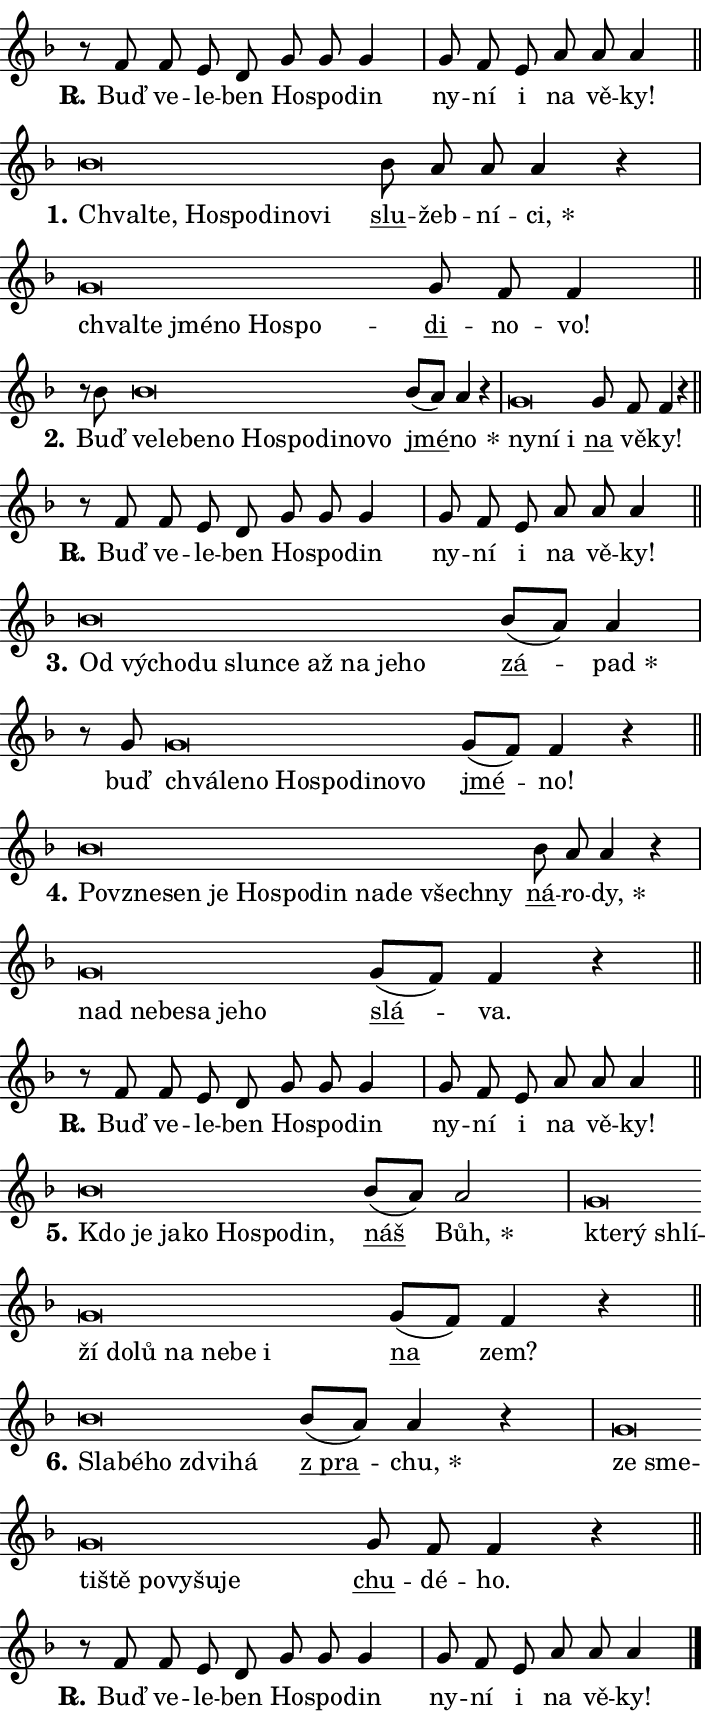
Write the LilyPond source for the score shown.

\version "2.24.0"
\header { tagline = "" }
\paper {
  indent = 0\cm
  top-margin = 0\cm
  right-margin = 0.13\cm % to fit lyric hyphens
  bottom-margin = 0\cm
  left-margin = 0\cm
  paper-width = 12\cm
  page-breaking = #ly:one-page-breaking
  system-system-spacing.basic-distance = #11
  score-system-spacing.basic-distance = #11
  ragged-last = ##f
}


%% Author: Thomas Morley
%% https://lists.gnu.org/archive/html/lilypond-user/2020-05/msg00002.html
#(define (line-position grob)
"Returns position of @var[grob} in current system:
   @code{'start}, if at first time-step
   @code{'end}, if at last time-step
   @code{'middle} otherwise
"
  (let* ((col (ly:item-get-column grob))
         (ln (ly:grob-object col 'left-neighbor))
         (rn (ly:grob-object col 'right-neighbor))
         (col-to-check-left (if (ly:grob? ln) ln col))
         (col-to-check-right (if (ly:grob? rn) rn col))
         (break-dir-left
           (and
             (ly:grob-property col-to-check-left 'non-musical #f)
             (ly:item-break-dir col-to-check-left)))
         (break-dir-right
           (and
             (ly:grob-property col-to-check-right 'non-musical #f)
             (ly:item-break-dir col-to-check-right))))
        (cond ((eqv? 1 break-dir-left) 'start)
              ((eqv? -1 break-dir-right) 'end)
              (else 'middle))))

#(define (tranparent-at-line-position vctor)
  (lambda (grob)
  "Relying on @code{line-position} select the relevant enry from @var{vctor}.
Used to determine transparency,"
    (case (line-position grob)
      ((end) (not (vector-ref vctor 0)))
      ((middle) (not (vector-ref vctor 1)))
      ((start) (not (vector-ref vctor 2))))))

noteHeadBreakVisibility =
#(define-music-function (break-visibility)(vector?)
"Makes @code{NoteHead}s transparent relying on @var{break-visibility}"
#{
  \override NoteHead.transparent =
    #(tranparent-at-line-position break-visibility)
#})

#(define delete-ledgers-for-transparent-note-heads
  (lambda (grob)
    "Reads whether a @code{NoteHead} is transparent.
If so this @code{NoteHead} is removed from @code{'note-heads} from
@var{grob}, which is supposed to be @code{LedgerLineSpanner}.
As a result ledgers are not printed for this @code{NoteHead}"
    (let* ((nhds-array (ly:grob-object grob 'note-heads))
           (nhds-list
             (if (ly:grob-array? nhds-array)
                 (ly:grob-array->list nhds-array)
                 '()))
           ;; Relies on the transparent-property being done before
           ;; Staff.LedgerLineSpanner.after-line-breaking is executed.
           ;; This is fragile ...
           (to-keep
             (remove
               (lambda (nhd)
                 (ly:grob-property nhd 'transparent #f))
               nhds-list)))
      ;; TODO find a better method to iterate over grob-arrays, similiar
      ;; to filter/remove etc for lists
      ;; For now rebuilt from scratch
      (set! (ly:grob-object grob 'note-heads)  '())
      (for-each
        (lambda (nhd)
          (ly:pointer-group-interface::add-grob grob 'note-heads nhd))
        to-keep))))

squashNotes = {
  \override NoteHead.X-extent = #'(-0.2 . 0.2)
  \override NoteHead.Y-extent = #'(-0.75 . 0)
  \override NoteHead.stencil =
    #(lambda (grob)
       (let ((pos (ly:grob-property grob 'staff-position)))
         (begin
           (if (< pos -7) (display "ERROR: Lower brevis then expected\n") (display ""))
           (if (<= pos -6) ly:text-interface::print ly:note-head::print))))
}
unSquashNotes = {
  \revert NoteHead.X-extent
  \revert NoteHead.Y-extent
  \revert NoteHead.stencil
}

hideNotes = \noteHeadBreakVisibility #begin-of-line-visible
unHideNotes = \noteHeadBreakVisibility #all-visible

% work-around for resetting accidentals
% https://lilypond.org/doc/v2.23/Documentation/notation/displaying-rhythms#unmetered-music
cadenzaMeasure = {
  \cadenzaOff
  \partial 1024 s1024
  \cadenzaOn
}

#(define-markup-command (accent layout props text) (markup?)
  "Underline accented syllable"
  (interpret-markup layout props
    #{\markup \override #'(offset . 4.3) \underline { #text }#}))

responsum = \markup \concat {
  "R" \hspace #-1.05 \path #0.1 #'((moveto 0 0.07) (lineto 0.9 0.8)) \hspace #0.05 "."
}

spaceSize = #0.6828661417322834 % exact space size for TeX Gyre Schola

\layout {
  \context {
    \Staff
    \remove "Time_signature_engraver"
    \override LedgerLineSpanner.after-line-breaking = #delete-ledgers-for-transparent-note-heads
  }
  \context {
    \Lyrics {
      \override LyricSpace.minimum-distance = \spaceSize
      \override LyricText.font-name = #"TeX Gyre Schola"
      \override LyricText.font-size = 1
      \override StanzaNumber.font-name = #"TeX Gyre Schola Bold"
      \override StanzaNumber.font-size = 1
    }
  }
  \context {
    \Score 
    \override NoteHead.text =
      #(lambda (grob) 
        (let ((pos (ly:grob-property grob 'staff-position)))
          #{\markup {
            \combine
              \halign #-0.55 \raise #(if (= pos -6) 0 0.5) \override #'(thickness . 2) \draw-line #'(3.2 . 0)
              \musicglyph "noteheads.sM1"
          }#}))
  }
}

% magnetic-lyrics.ily
%
%   written by
%     Jean Abou Samra <jean@abou-samra.fr>
%     Werner Lemberg <wl@gnu.org>
%
%   adapted by
%     Jiri Hon <jiri.hon@gmail.com>
%
% Version 2022-Apr-15

% https://www.mail-archive.com/lilypond-user@gnu.org/msg149350.html

#(define (Left_hyphen_pointer_engraver context)
   "Collect syllable-hyphen-syllable occurrences in lyrics and store
them in properties.  This engraver only looks to the left.  For
example, if the lyrics input is @code{foo -- bar}, it does the
following.

@itemize @bullet
@item
Set the @code{text} property of the @code{LyricHyphen} grob between
@q{foo} and @q{bar} to @code{foo}.

@item
Set the @code{left-hyphen} property of the @code{LyricText} grob with
text @q{foo} to the @code{LyricHyphen} grob between @q{foo} and
@q{bar}.
@end itemize

Use this auxiliary engraver in combination with the
@code{lyric-@/text::@/apply-@/magnetic-@/offset!} hook."
   (let ((hyphen #f)
         (text #f))
     (make-engraver
      (acknowledgers
       ((lyric-syllable-interface engraver grob source-engraver)
        (set! text grob)))
      (end-acknowledgers
       ((lyric-hyphen-interface engraver grob source-engraver)
        ;(when (not (grob::has-interface grob 'lyric-space-interface))
          (set! hyphen grob)));)
      ((stop-translation-timestep engraver)
       (when (and text hyphen)
         (ly:grob-set-object! text 'left-hyphen hyphen))
       (set! text #f)
       (set! hyphen #f)))))

#(define (lyric-text::apply-magnetic-offset! grob)
   "If the space between two syllables is less than the value in
property @code{LyricText@/.details@/.squash-threshold}, move the right
syllable to the left so that it gets concatenated with the left
syllable.

Use this function as a hook for
@code{LyricText@/.after-@/line-@/breaking} if the
@code{Left_@/hyphen_@/pointer_@/engraver} is active."
   (let ((hyphen (ly:grob-object grob 'left-hyphen #f)))
     (when hyphen
       (let ((left-text (ly:spanner-bound hyphen LEFT)))
         (when (grob::has-interface left-text 'lyric-syllable-interface)
           (let* ((common (ly:grob-common-refpoint grob left-text X))
                  (this-x-ext (ly:grob-extent grob common X))
                  (left-x-ext
                   (begin
                     ;; Trigger magnetism for left-text.
                     (ly:grob-property left-text 'after-line-breaking)
                     (ly:grob-extent left-text common X)))
                  ;; `delta` is the gap width between two syllables.
                  (delta (- (interval-start this-x-ext)
                            (interval-end left-x-ext)))
                  (details (ly:grob-property grob 'details))
                  (threshold (assoc-get 'squash-threshold details 0.2)))
             (when (< delta threshold)
               (let* (;; We have to manipulate the input text so that
                      ;; ligatures crossing syllable boundaries are not
                      ;; disabled.  For languages based on the Latin
                      ;; script this is essentially a beautification.
                      ;; However, for non-Western scripts it can be a
                      ;; necessity.
                      (lt (ly:grob-property left-text 'text))
                      (rt (ly:grob-property grob 'text))
                      (is-space (grob::has-interface hyphen 'lyric-space-interface))
                      (space (if is-space " " ""))
                      (extra-delta (if is-space spaceSize 0))
                      ;; Append new syllable.
                      (ltrt-space (if (and (string? lt) (string? rt))
                                (string-append lt space rt)
                                (make-concat-markup (list lt space rt))))
                      ;; Right-align `ltrt` to the right side.
                      (ltrt-space-markup (grob-interpret-markup
                               grob
                               (make-translate-markup
                                (cons (interval-length this-x-ext) 0)
                                (make-right-align-markup ltrt-space)))))
                 (begin
                   ;; Don't print `left-text`.
                   (ly:grob-set-property! left-text 'stencil #f)
                   ;; Set text and stencil (which holds all collected
                   ;; syllables so far) and shift it to the left.
                   (ly:grob-set-property! grob 'text ltrt-space)
                   (ly:grob-set-property! grob 'stencil ltrt-space-markup)
                   (ly:grob-translate-axis! grob (- (- delta extra-delta)) X))))))))))


#(define (lyric-hyphen::displace-bounds-first grob)
   ;; Make very sure this callback isn't triggered too early.
   (let ((left (ly:spanner-bound grob LEFT))
         (right (ly:spanner-bound grob RIGHT)))
     (ly:grob-property left 'after-line-breaking)
     (ly:grob-property right 'after-line-breaking)
     (ly:lyric-hyphen::print grob)))

squashThreshold = #0.4

\layout {
  \context {
    \Lyrics
    \consists #Left_hyphen_pointer_engraver
    \override LyricText.after-line-breaking =
      #lyric-text::apply-magnetic-offset!
    \override LyricHyphen.stencil = #lyric-hyphen::displace-bounds-first
    \override LyricText.details.squash-threshold = \squashThreshold
    \override LyricHyphen.minimum-distance = 0
    \override LyricHyphen.minimum-length = \squashThreshold
  }
}

squashText = \override LyricText.details.squash-threshold = 9999
unSquashText = \override LyricText.details.squash-threshold = \squashThreshold

leftText = \override LyricText.self-alignment-X = #LEFT
unLeftText = \revert LyricText.self-alignment-X

starOffset = #(lambda (grob) 
                (let ((x_offset (ly:self-alignment-interface::aligned-on-x-parent grob)))
                  (if (= x_offset 0) 0 (+ x_offset 1.2))))

star = #(define-music-function (syllable)(string?)
"Append star separator at the end of a syllable"
#{
  \once \override LyricText.X-offset = #starOffset
  \lyricmode { \markup {
    #syllable
    \override #'((font-name . "TeX Gyre Schola Bold")) \hspace #0.2 \lower #0.65 \larger "*"
  } }
#})

starAccent = #(define-music-function (syllable)(string?)
"Append star separator at the end of a syllable and make accent"
#{
  \once \override LyricText.X-offset = #starOffset
  \lyricmode { \markup {
    \accent #syllable
    \override #'((font-name . "TeX Gyre Schola Bold")) \hspace #0.2 \lower #0.65 \larger "*"
  } }
#})

breath = #(define-music-function (syllable)(string?)
"Append breathing indicator at the end of a syllable"
#{
  \lyricmode { \markup { #syllable "+" } }
#})

optionalBreath = #(define-music-function (syllable)(string?)
"Append optional breathing indicator at the end of a syllable"
#{
  \lyricmode { \markup { #syllable "(+)" } }
#})


\score {
    <<
        \new Voice = "melody" { \cadenzaOn \key f \major \relative { r8 f' f e d g g g4 \cadenzaMeasure \bar "|" g8 f e a a a4 \cadenzaMeasure \bar "||" \break } }
        \new Lyrics \lyricsto "melody" { \lyricmode { \set stanza = \responsum
Buď ve -- le -- ben Ho -- spo -- din ny -- ní i na vě -- ky! } }
    >>
    \layout {}
}

\score {
    <<
        \new Voice = "melody" { \cadenzaOn \key f \major \relative { \squashNotes bes'\breve*1/16 \hideNotes \breve*1/16 \bar "" \breve*1/16 \bar "" \breve*1/16 \bar "" \breve*1/16 \bar "" \breve*1/16 \breve*1/16 \bar "" \unHideNotes \unSquashNotes \bar "" bes8 a a a4 r \cadenzaMeasure \bar "|" \squashNotes g\breve*1/16 \hideNotes \breve*1/16 \bar "" \breve*1/16 \bar "" \breve*1/16 \bar "" \breve*1/16 \breve*1/16 \bar "" \unHideNotes \unSquashNotes \bar "" g8 f f4 \cadenzaMeasure \bar "||" \break } }
        \new Lyrics \lyricsto "melody" { \lyricmode { \set stanza = "1."
\leftText Chval -- \squashText te, Ho -- spo -- di -- no -- vi \unLeftText \unSquashText \markup \accent slu -- žeb -- ní -- \star ci, \leftText chval -- \squashText te jmé -- no Ho -- spo -- \unLeftText \unSquashText \markup \accent di -- no -- vo! } }
    >>
    \layout {}
}

\score {
    <<
        \new Voice = "melody" { \cadenzaOn \key f \major \relative { r8 bes'8 \squashNotes bes\breve*1/16 \hideNotes \breve*1/16 \bar "" \breve*1/16 \bar "" \breve*1/16 \bar "" \breve*1/16 \bar "" \breve*1/16 \bar "" \breve*1/16 \bar "" \breve*1/16 \breve*1/16 \bar "" \unHideNotes \unSquashNotes \bar "" bes8[( a)] a4 r \cadenzaMeasure \bar "|" \squashNotes g\breve*1/16 \hideNotes \breve*1/16 \breve*1/16 \bar "" \unHideNotes \unSquashNotes \bar "" g8 f f4 r \cadenzaMeasure \bar "||" \break } }
        \new Lyrics \lyricsto "melody" { \lyricmode { \set stanza = "2."
Buď \leftText ve -- \squashText le -- be -- no Ho -- spo -- di -- no -- vo \unLeftText \unSquashText \markup \accent jmé -- \star no \leftText ny -- \squashText ní i \unLeftText \unSquashText \markup \accent na vě -- ky! } }
    >>
    \layout {}
}

\score {
    <<
        \new Voice = "melody" { \cadenzaOn \key f \major \relative { r8 f' f e d g g g4 \cadenzaMeasure \bar "|" g8 f e a a a4 \cadenzaMeasure \bar "||" \break } }
        \new Lyrics \lyricsto "melody" { \lyricmode { \set stanza = \responsum
Buď ve -- le -- ben Ho -- spo -- din ny -- ní i na vě -- ky! } }
    >>
    \layout {}
}

\score {
    <<
        \new Voice = "melody" { \cadenzaOn \key f \major \relative { \squashNotes bes'\breve*1/16 \hideNotes \breve*1/16 \bar "" \breve*1/16 \bar "" \breve*1/16 \bar "" \breve*1/16 \bar "" \breve*1/16 \bar "" \breve*1/16 \bar "" \breve*1/16 \bar "" \breve*1/16 \breve*1/16 \bar "" \unHideNotes \unSquashNotes \bar "" bes8[( a)] a4 \cadenzaMeasure \bar "|" r8 g8 \squashNotes g\breve*1/16 \hideNotes \breve*1/16 \bar "" \breve*1/16 \bar "" \breve*1/16 \bar "" \breve*1/16 \bar "" \breve*1/16 \bar "" \breve*1/16 \breve*1/16 \bar "" \unHideNotes \unSquashNotes \bar "" g8[( f)] f4 r \cadenzaMeasure \bar "||" \break } }
        \new Lyrics \lyricsto "melody" { \lyricmode { \set stanza = "3."
\leftText Od \squashText vý -- cho -- du slun -- ce až na je -- ho \unLeftText \unSquashText \markup \accent zá -- \star pad buď \leftText chvá -- \squashText le -- no Ho -- spo -- di -- no -- vo \unLeftText \unSquashText \markup \accent jmé -- no! } }
    >>
    \layout {}
}

\score {
    <<
        \new Voice = "melody" { \cadenzaOn \key f \major \relative { \squashNotes bes'\breve*1/16 \hideNotes \breve*1/16 \bar "" \breve*1/16 \bar "" \breve*1/16 \bar "" \breve*1/16 \bar "" \breve*1/16 \bar "" \breve*1/16 \bar "" \breve*1/16 \bar "" \breve*1/16 \bar "" \breve*1/16 \breve*1/16 \bar "" \unHideNotes \unSquashNotes \bar "" bes8 a a4 r \cadenzaMeasure \bar "|" \squashNotes g\breve*1/16 \hideNotes \breve*1/16 \bar "" \breve*1/16 \bar "" \breve*1/16 \bar "" \breve*1/16 \breve*1/16 \bar "" \unHideNotes \unSquashNotes \bar "" g8[( f)] f4 r \cadenzaMeasure \bar "||" \break } }
        \new Lyrics \lyricsto "melody" { \lyricmode { \set stanza = "4."
\leftText Po -- \squashText vzne -- sen je Ho -- spo -- din na -- de všech -- ny \unLeftText \unSquashText \markup \accent ná -- ro -- \star dy, \leftText nad \squashText ne -- be -- sa je -- ho \unLeftText \unSquashText \markup \accent slá -- va. } }
    >>
    \layout {}
}

\score {
    <<
        \new Voice = "melody" { \cadenzaOn \key f \major \relative { r8 f' f e d g g g4 \cadenzaMeasure \bar "|" g8 f e a a a4 \cadenzaMeasure \bar "||" \break } }
        \new Lyrics \lyricsto "melody" { \lyricmode { \set stanza = \responsum
Buď ve -- le -- ben Ho -- spo -- din ny -- ní i na vě -- ky! } }
    >>
    \layout {}
}

\score {
    <<
        \new Voice = "melody" { \cadenzaOn \key f \major \relative { \squashNotes bes'\breve*1/16 \hideNotes \breve*1/16 \bar "" \breve*1/16 \bar "" \breve*1/16 \bar "" \breve*1/16 \bar "" \breve*1/16 \breve*1/16 \bar "" \unHideNotes \unSquashNotes \bar "" bes8[( a)] a2 \cadenzaMeasure \bar "|" \squashNotes g\breve*1/16 \hideNotes \breve*1/16 \bar "" \breve*1/16 \bar "" \breve*1/16 \bar "" \breve*1/16 \bar "" \breve*1/16 \bar "" \breve*1/16 \bar "" \breve*1/16 \bar "" \breve*1/16 \breve*1/16 \bar "" \unHideNotes \unSquashNotes \bar "" g8[( f)] f4 r \cadenzaMeasure \bar "||" \break } }
        \new Lyrics \lyricsto "melody" { \lyricmode { \set stanza = "5."
\leftText Kdo \squashText je ja -- ko Ho -- spo -- din, \unLeftText \unSquashText \markup \accent náš \star Bůh, \leftText kte -- \squashText rý shlí -- ží do -- lů na ne -- be i \unLeftText \unSquashText \markup \accent na zem? } }
    >>
    \layout {}
}

\score {
    <<
        \new Voice = "melody" { \cadenzaOn \key f \major \relative { \squashNotes bes'\breve*1/16 \hideNotes \breve*1/16 \bar "" \breve*1/16 \bar "" \breve*1/16 \breve*1/16 \bar "" \unHideNotes \unSquashNotes \bar "" bes8[( a)] a4 r \cadenzaMeasure \bar "|" \squashNotes g\breve*1/16 \hideNotes \breve*1/16 \bar "" \breve*1/16 \bar "" \breve*1/16 \bar "" \breve*1/16 \bar "" \breve*1/16 \bar "" \breve*1/16 \breve*1/16 \bar "" \unHideNotes \unSquashNotes \bar "" g8 f f4 r \cadenzaMeasure \bar "||" \break } }
        \new Lyrics \lyricsto "melody" { \lyricmode { \set stanza = "6."
\leftText Sla -- \squashText bé -- ho zdvi -- há \unLeftText \unSquashText \markup \accent "z pra" -- \star chu, \leftText ze \squashText sme -- ti -- ště po -- vy -- šu -- je \unLeftText \unSquashText \markup \accent chu -- dé -- ho. } }
    >>
    \layout {}
}

\score {
    <<
        \new Voice = "melody" { \cadenzaOn \key f \major \relative { r8 f' f e d g g g4 \cadenzaMeasure \bar "|" g8 f e a a a4 \cadenzaMeasure \bar "||" \break } \bar "|." }
        \new Lyrics \lyricsto "melody" { \lyricmode { \set stanza = \responsum
Buď ve -- le -- ben Ho -- spo -- din ny -- ní i na vě -- ky! } }
    >>
    \layout {}
}
